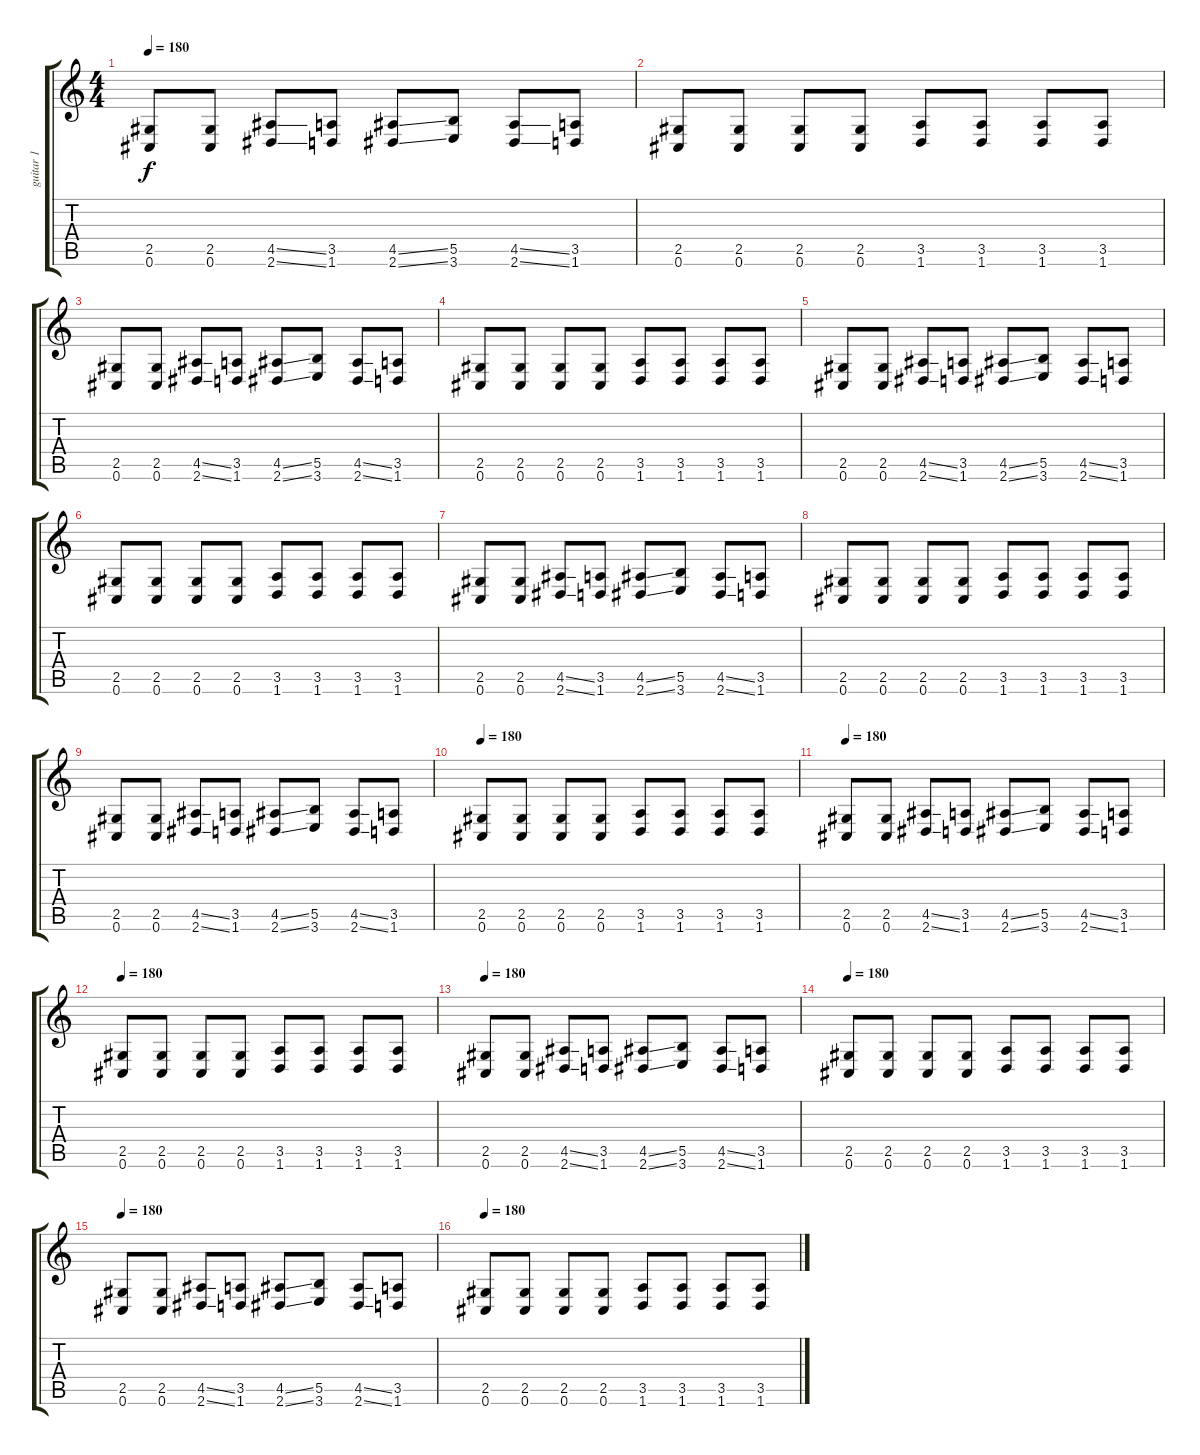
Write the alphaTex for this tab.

\track ("guitar 1" "guitar 1") {instrument distortionguitar}
\staff {score tabs}
\tuning (Db4 Ab3 E3 B2 Gb2 Db2) {hide}
\ts (4 4)
\tempo 180
\clef g2
\ks c
(2.5 0.6).8{dy f} (2.5 0.6).8 (4.5{ss} 2.6{ss}).8 (3.5 1.6).8 (4.5{ss} 2.6{ss}).8 (5.5 3.6).8 (4.5{ss} 2.6{ss}).8 (3.5 1.6).8 |
(2.5 0.6).8 (2.5 0.6).8 (2.5 0.6).8 (2.5 0.6).8 (3.5 1.6).8 (3.5 1.6).8 (3.5 1.6).8 (3.5 1.6).8 |
(2.5 0.6).8 (2.5 0.6).8 (4.5{ss} 2.6{ss}).8 (3.5 1.6).8 (4.5{ss} 2.6{ss}).8 (5.5 3.6).8 (4.5{ss} 2.6{ss}).8 (3.5 1.6).8 |
(2.5 0.6).8 (2.5 0.6).8 (2.5 0.6).8 (2.5 0.6).8 (3.5 1.6).8 (3.5 1.6).8 (3.5 1.6).8 (3.5 1.6).8 |
(2.5 0.6).8 (2.5 0.6).8 (4.5{ss} 2.6{ss}).8 (3.5 1.6).8 (4.5{ss} 2.6{ss}).8 (5.5 3.6).8 (4.5{ss} 2.6{ss}).8 (3.5 1.6).8 |
(2.5 0.6).8 (2.5 0.6).8 (2.5 0.6).8 (2.5 0.6).8 (3.5 1.6).8 (3.5 1.6).8 (3.5 1.6).8 (3.5 1.6).8 |
(2.5 0.6).8 (2.5 0.6).8 (4.5{ss} 2.6{ss}).8 (3.5 1.6).8 (4.5{ss} 2.6{ss}).8 (5.5 3.6).8 (4.5{ss} 2.6{ss}).8 (3.5 1.6).8 |
(2.5 0.6).8 (2.5 0.6).8 (2.5 0.6).8 (2.5 0.6).8 (3.5 1.6).8 (3.5 1.6).8 (3.5 1.6).8 (3.5 1.6).8 |
(2.5 0.6).8 (2.5 0.6).8 (4.5{ss} 2.6{ss}).8 (3.5 1.6).8 (4.5{ss} 2.6{ss}).8 (5.5 3.6).8 (4.5{ss} 2.6{ss}).8 (3.5 1.6).8 |
\tempo 180
(2.5 0.6).8 (2.5 0.6).8 (2.5 0.6).8 (2.5 0.6).8 (3.5 1.6).8 (3.5 1.6).8 (3.5 1.6).8 (3.5 1.6).8 |
\tempo 180
(2.5 0.6).8 (2.5 0.6).8 (4.5{ss} 2.6{ss}).8 (3.5 1.6).8 (4.5{ss} 2.6{ss}).8 (5.5 3.6).8 (4.5{ss} 2.6{ss}).8 (3.5 1.6).8 |
\tempo 180
(2.5 0.6).8 (2.5 0.6).8 (2.5 0.6).8 (2.5 0.6).8 (3.5 1.6).8 (3.5 1.6).8 (3.5 1.6).8 (3.5 1.6).8 |
\tempo 180
(2.5 0.6).8 (2.5 0.6).8 (4.5{ss} 2.6{ss}).8 (3.5 1.6).8 (4.5{ss} 2.6{ss}).8 (5.5 3.6).8 (4.5{ss} 2.6{ss}).8 (3.5 1.6).8 |
\tempo 180
(2.5 0.6).8 (2.5 0.6).8 (2.5 0.6).8 (2.5 0.6).8 (3.5 1.6).8 (3.5 1.6).8 (3.5 1.6).8 (3.5 1.6).8 |
\tempo 180
(2.5 0.6).8 (2.5 0.6).8 (4.5{ss} 2.6{ss}).8 (3.5 1.6).8 (4.5{ss} 2.6{ss}).8 (5.5 3.6).8 (4.5{ss} 2.6{ss}).8 (3.5 1.6).8 |
\tempo 180
(2.5 0.6).8 (2.5 0.6).8 (2.5 0.6).8 (2.5 0.6).8 (3.5 1.6).8 (3.5 1.6).8 (3.5 1.6).8 (3.5 1.6).8
